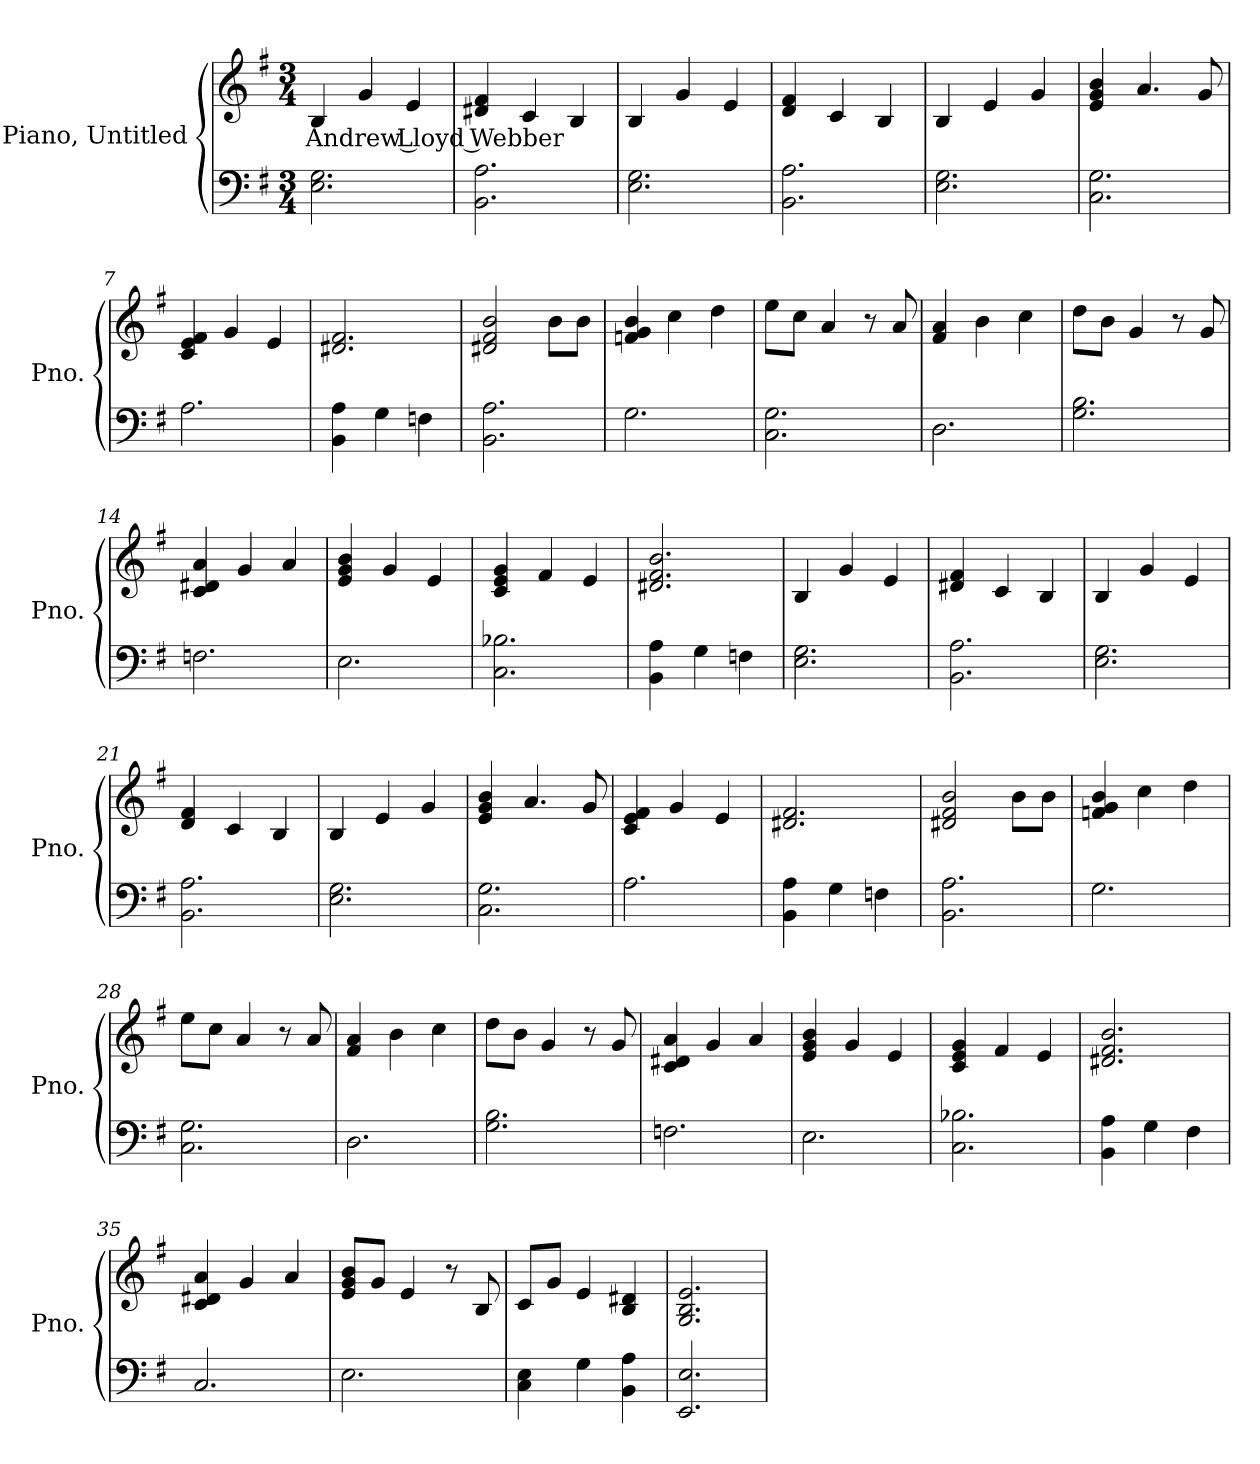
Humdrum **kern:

**kern	**kern	**text
*part2	*part1	*part1
*staff2	*staff1	*staff1
*I"Piano, Untitled	*I"Piano, Untitled	*
*I'Pno.	*I'Pno.	*
*clefF4	*clefG2	*
*k[f#]	*k[f#]	*
*M3/4	*M3/4	*
*MM120	*MM120	*
=1	=1	=1
!	!	!LO:LY:b
2.E\ 2.G\	4B/	Andrew Lloyd Webber
.	4g/	.
.	4e/	.
=2	=2	=2
2.BB\ 2.A\	4d#X/ 4f#/	.
.	4c/	.
.	4B/	.
=3	=3	=3
2.E\ 2.G\	4B/	.
.	4g/	.
.	4e/	.
=4	=4	=4
2.BB\ 2.A\	4d/ 4f#/	.
.	4c/	.
.	4B/	.
=5	=5	=5
2.E\ 2.G\	4B/	.
.	4e/	.
.	4g/	.
=6	=6	=6
2.C\ 2.G\	4e/ 4g/ 4b/	.
.	4.a/	.
.	8g/	.
!!LO:LB:g=z
=7	=7	=7
2.A\	4c/ 4e/ 4f#/	.
.	4g/	.
.	4e/	.
=8	=8	=8
4BB\ 4A\	2.d#X/ 2.f#/	.
4G\	.	.
4Fn\	.	.
=9	=9	=9
2.BB\ 2.A\	2d#X/ 2f#/ 2b/	.
.	8b\L	.
.	8b\J	.
=10	=10	=10
2.G\	4fn/ 4g/ 4b/	.
.	4cc\	.
.	4dd\	.
=11	=11	=11
2.C\ 2.G\	8ee\L	.
.	8cc\J	.
.	4a/	.
.	8r	.
.	8a/	.
=12	=12	=12
2.D\	4f#/ 4a/	.
.	4b\	.
.	4cc\	.
=13	=13	=13
2.G\ 2.B\	8dd\L	.
.	8b\J	.
.	4g/	.
.	8r	.
.	8g/	.
=14	=14	=14
2.Fn\	4c/ 4d#X/ 4a/	.
.	4g/	.
.	4a/	.
!!LO:LB:g=z
=15	=15	=15
2.E\	4e/ 4g/ 4b/	.
.	4g/	.
.	4e/	.
=16	=16	=16
2.C\ 2.B-X\	4c/ 4e/ 4g/	.
.	4f#/	.
.	4e/	.
=17	=17	=17
4BB\ 4A\	2.d#X/ 2.f#/ 2.b/	.
4G\	.	.
4Fn\	.	.
=18	=18	=18
2.E\ 2.G\	4B/	.
.	4g/	.
.	4e/	.
=19	=19	=19
2.BB\ 2.A\	4d#X/ 4f#/	.
.	4c/	.
.	4B/	.
=20	=20	=20
2.E\ 2.G\	4B/	.
.	4g/	.
.	4e/	.
=21	=21	=21
2.BB\ 2.A\	4d/ 4f#/	.
.	4c/	.
.	4B/	.
=22	=22	=22
2.E\ 2.G\	4B/	.
.	4e/	.
.	4g/	.
=23	=23	=23
2.C\ 2.G\	4e/ 4g/ 4b/	.
.	4.a/	.
.	8g/	.
!!LO:LB:g=z
=24	=24	=24
2.A\	4c/ 4e/ 4f#/	.
.	4g/	.
.	4e/	.
=25	=25	=25
4BB\ 4A\	2.d#X/ 2.f#/	.
4G\	.	.
4Fn\	.	.
=26	=26	=26
2.BB\ 2.A\	2d#X/ 2f#/ 2b/	.
.	8b\L	.
.	8b\J	.
=27	=27	=27
2.G\	4fn/ 4g/ 4b/	.
.	4cc\	.
.	4dd\	.
=28	=28	=28
2.C\ 2.G\	8ee\L	.
.	8cc\J	.
.	4a/	.
.	8r	.
.	8a/	.
=29	=29	=29
2.D\	4f#/ 4a/	.
.	4b\	.
.	4cc\	.
=30	=30	=30
2.G\ 2.B\	8dd\L	.
.	8b\J	.
.	4g/	.
.	8r	.
.	8g/	.
=31	=31	=31
2.Fn\	4c/ 4d#X/ 4a/	.
.	4g/	.
.	4a/	.
!!LO:LB:g=z
=32	=32	=32
2.E\	4e/ 4g/ 4b/	.
.	4g/	.
.	4e/	.
=33	=33	=33
2.C\ 2.B-X\	4c/ 4e/ 4g/	.
.	4f#/	.
.	4e/	.
=34	=34	=34
4BB\ 4A\	2.d#X/ 2.f#/ 2.b/	.
4G\	.	.
4F#\	.	.
=35	=35	=35
2.C/	4c/ 4d#X/ 4a/	.
.	4g/	.
.	4a/	.
=36	=36	=36
2.E\	8e/ 8g/ 8b/L	.
.	8g/J	.
.	4e/	.
.	8r	.
.	8B/	.
=37	=37	=37
4C\ 4E\	8c/L	.
.	8g/J	.
4G\	4e/	.
4BB\ 4A\	4B/ 4d#X/	.
=38	=38	=38
2.EE/ 2.E/	2.G/ 2.B/ 2.e/	.
=	=	=
*-	*-	*-
